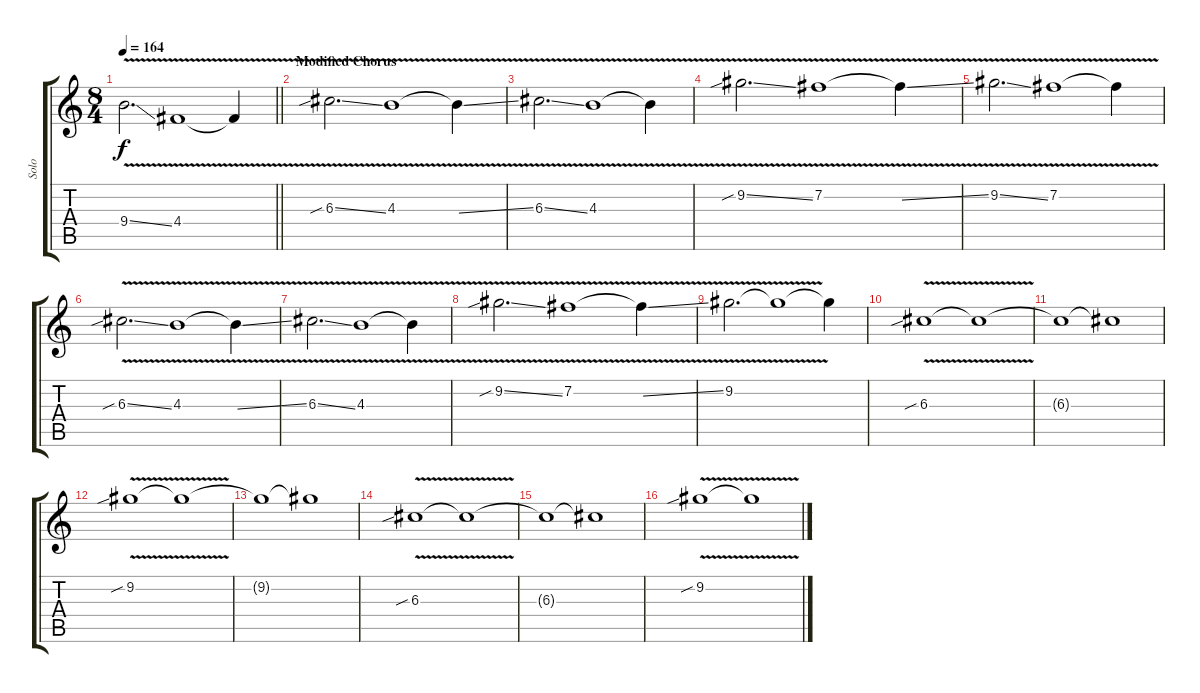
\track ("Solo" "Solo") {instrument overdrivenguitar}
\staff {score tabs}
\tuning (E4 B3 G3 D3 A2 E2) {hide}
\ts (8 4)
\tempo 164
\clef g2
\barLineRight lightlight
\ks c
9.4{v ss}.2{d dy f} 4.4{v}.1 4.4{t}.4 |
\section ("" "Modified Chorus")
6.3{v sib ss}.2{d} 4.3{v}.1 4.3{ss t}.4 |
6.3{v ss}.2{d} 4.3{v}.1 4.3{t}.4 |
9.2{v sib ss}.2{d} 7.2{v}.1 7.2{ss t}.4 |
9.2{v ss}.2{d} 7.2{v}.1 7.2{t}.4 |
6.3{v sib ss}.2{d} 4.3{v}.1 4.3{ss t}.4 |
6.3{v ss}.2{d} 4.3{v}.1 4.3{t}.4 |
9.2{v sib ss}.2{d} 7.2{v}.1 7.2{ss t}.4 |
9.2{v}.2{d} 9.2{t}.1 9.2{t}.4 |
6.3{v sib}.1 6.3{t}.1 |
6.3{t}.1 6.3{t}.1 |
9.2{v sib}.1 9.2{t}.1 |
9.2{t}.1 9.2{t}.1 |
6.3{v sib}.1 6.3{t}.1 |
6.3{t}.1 6.3{t}.1 |
9.2{v sib}.1 9.2{t}.1
